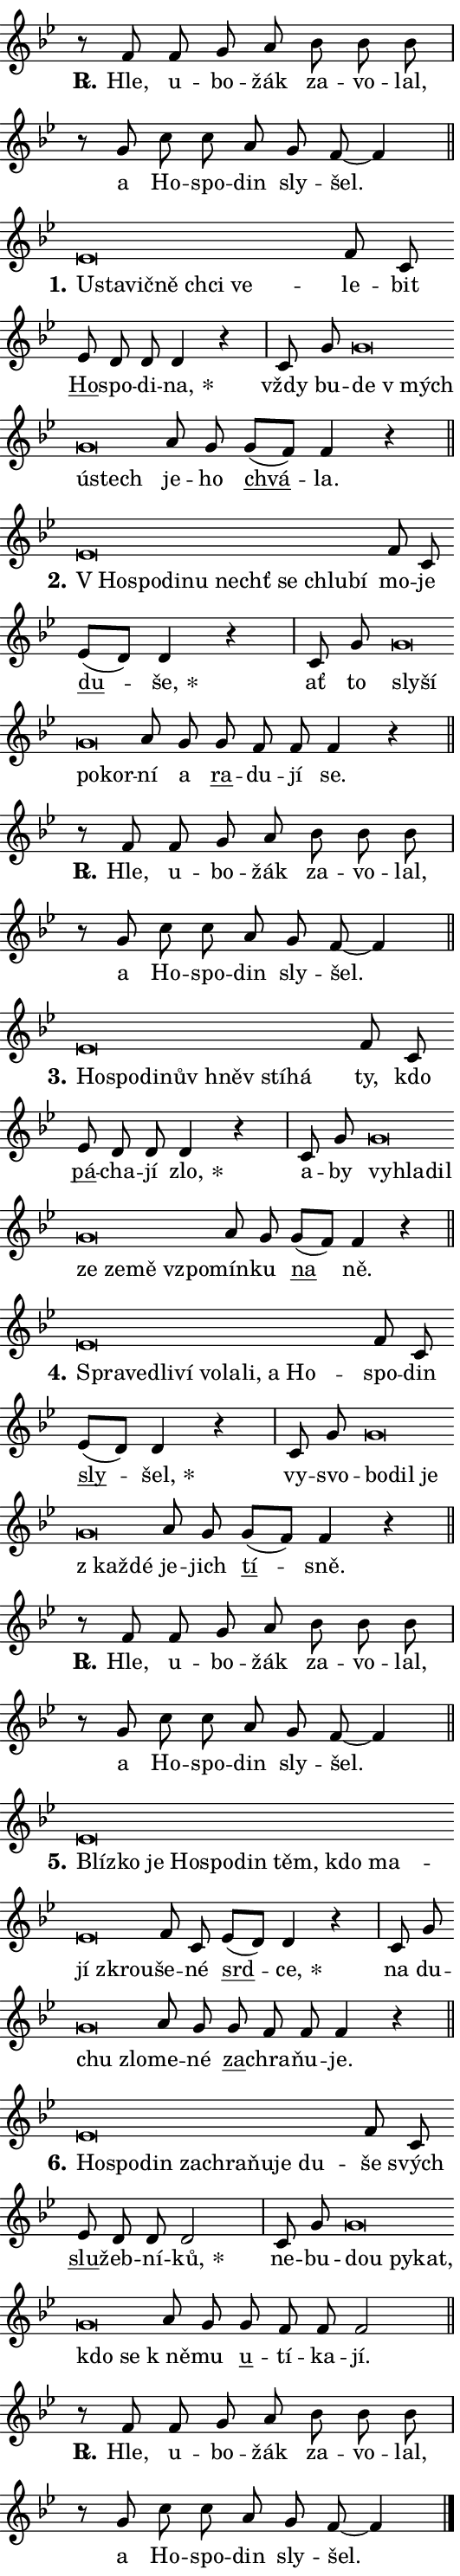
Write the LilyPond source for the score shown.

\version "2.24.0"
\header { tagline = "" }
\paper {
  indent = 0\cm
  top-margin = 0\cm
  right-margin = 0.13\cm % to fit lyric hyphens
  bottom-margin = 0\cm
  left-margin = 0\cm
  paper-width = 9\cm
  page-breaking = #ly:one-page-breaking
  system-system-spacing.basic-distance = #11
  score-system-spacing.basic-distance = #11
  ragged-last = ##f
}


%% Author: Thomas Morley
%% https://lists.gnu.org/archive/html/lilypond-user/2020-05/msg00002.html
#(define (line-position grob)
"Returns position of @var[grob} in current system:
   @code{'start}, if at first time-step
   @code{'end}, if at last time-step
   @code{'middle} otherwise
"
  (let* ((col (ly:item-get-column grob))
         (ln (ly:grob-object col 'left-neighbor))
         (rn (ly:grob-object col 'right-neighbor))
         (col-to-check-left (if (ly:grob? ln) ln col))
         (col-to-check-right (if (ly:grob? rn) rn col))
         (break-dir-left
           (and
             (ly:grob-property col-to-check-left 'non-musical #f)
             (ly:item-break-dir col-to-check-left)))
         (break-dir-right
           (and
             (ly:grob-property col-to-check-right 'non-musical #f)
             (ly:item-break-dir col-to-check-right))))
        (cond ((eqv? 1 break-dir-left) 'start)
              ((eqv? -1 break-dir-right) 'end)
              (else 'middle))))

#(define (tranparent-at-line-position vctor)
  (lambda (grob)
  "Relying on @code{line-position} select the relevant enry from @var{vctor}.
Used to determine transparency,"
    (case (line-position grob)
      ((end) (not (vector-ref vctor 0)))
      ((middle) (not (vector-ref vctor 1)))
      ((start) (not (vector-ref vctor 2))))))

noteHeadBreakVisibility =
#(define-music-function (break-visibility)(vector?)
"Makes @code{NoteHead}s transparent relying on @var{break-visibility}"
#{
  \override NoteHead.transparent =
    #(tranparent-at-line-position break-visibility)
#})

#(define delete-ledgers-for-transparent-note-heads
  (lambda (grob)
    "Reads whether a @code{NoteHead} is transparent.
If so this @code{NoteHead} is removed from @code{'note-heads} from
@var{grob}, which is supposed to be @code{LedgerLineSpanner}.
As a result ledgers are not printed for this @code{NoteHead}"
    (let* ((nhds-array (ly:grob-object grob 'note-heads))
           (nhds-list
             (if (ly:grob-array? nhds-array)
                 (ly:grob-array->list nhds-array)
                 '()))
           ;; Relies on the transparent-property being done before
           ;; Staff.LedgerLineSpanner.after-line-breaking is executed.
           ;; This is fragile ...
           (to-keep
             (remove
               (lambda (nhd)
                 (ly:grob-property nhd 'transparent #f))
               nhds-list)))
      ;; TODO find a better method to iterate over grob-arrays, similiar
      ;; to filter/remove etc for lists
      ;; For now rebuilt from scratch
      (set! (ly:grob-object grob 'note-heads)  '())
      (for-each
        (lambda (nhd)
          (ly:pointer-group-interface::add-grob grob 'note-heads nhd))
        to-keep))))

squashNotes = {
  \override NoteHead.X-extent = #'(-0.2 . 0.2)
  \override NoteHead.Y-extent = #'(-0.75 . 0)
  \override NoteHead.stencil =
    #(lambda (grob)
       (let ((pos (ly:grob-property grob 'staff-position)))
         (begin
           (if (< pos -7) (display "ERROR: Lower brevis then expected\n") (display ""))
           (if (<= pos -6) ly:text-interface::print ly:note-head::print))))
}
unSquashNotes = {
  \revert NoteHead.X-extent
  \revert NoteHead.Y-extent
  \revert NoteHead.stencil
}

hideNotes = \noteHeadBreakVisibility #begin-of-line-visible
unHideNotes = \noteHeadBreakVisibility #all-visible

% work-around for resetting accidentals
% https://lilypond.org/doc/v2.23/Documentation/notation/displaying-rhythms#unmetered-music
cadenzaMeasure = {
  \cadenzaOff
  \partial 1024 s1024
  \cadenzaOn
}

#(define-markup-command (accent layout props text) (markup?)
  "Underline accented syllable"
  (interpret-markup layout props
    #{\markup \override #'(offset . 4.3) \underline { #text }#}))

responsum = \markup \concat {
  "R" \hspace #-1.05 \path #0.1 #'((moveto 0 0.07) (lineto 0.9 0.8)) \hspace #0.05 "."
}

spaceSize = #0.6828661417322834 % exact space size for TeX Gyre Schola

\layout {
  \context {
    \Staff
    \remove "Time_signature_engraver"
    \override LedgerLineSpanner.after-line-breaking = #delete-ledgers-for-transparent-note-heads
  }
  \context {
    \Lyrics {
      \override LyricSpace.minimum-distance = \spaceSize
      \override LyricText.font-name = #"TeX Gyre Schola"
      \override LyricText.font-size = 1
      \override StanzaNumber.font-name = #"TeX Gyre Schola Bold"
      \override StanzaNumber.font-size = 1
    }
  }
  \context {
    \Score 
    \override NoteHead.text =
      #(lambda (grob) 
        (let ((pos (ly:grob-property grob 'staff-position)))
          #{\markup {
            \combine
              \halign #-0.55 \raise #(if (= pos -6) 0 0.5) \override #'(thickness . 2) \draw-line #'(3.2 . 0)
              \musicglyph "noteheads.sM1"
          }#}))
  }
}

% magnetic-lyrics.ily
%
%   written by
%     Jean Abou Samra <jean@abou-samra.fr>
%     Werner Lemberg <wl@gnu.org>
%
%   adapted by
%     Jiri Hon <jiri.hon@gmail.com>
%
% Version 2022-Apr-15

% https://www.mail-archive.com/lilypond-user@gnu.org/msg149350.html

#(define (Left_hyphen_pointer_engraver context)
   "Collect syllable-hyphen-syllable occurrences in lyrics and store
them in properties.  This engraver only looks to the left.  For
example, if the lyrics input is @code{foo -- bar}, it does the
following.

@itemize @bullet
@item
Set the @code{text} property of the @code{LyricHyphen} grob between
@q{foo} and @q{bar} to @code{foo}.

@item
Set the @code{left-hyphen} property of the @code{LyricText} grob with
text @q{foo} to the @code{LyricHyphen} grob between @q{foo} and
@q{bar}.
@end itemize

Use this auxiliary engraver in combination with the
@code{lyric-@/text::@/apply-@/magnetic-@/offset!} hook."
   (let ((hyphen #f)
         (text #f))
     (make-engraver
      (acknowledgers
       ((lyric-syllable-interface engraver grob source-engraver)
        (set! text grob)))
      (end-acknowledgers
       ((lyric-hyphen-interface engraver grob source-engraver)
        ;(when (not (grob::has-interface grob 'lyric-space-interface))
          (set! hyphen grob)));)
      ((stop-translation-timestep engraver)
       (when (and text hyphen)
         (ly:grob-set-object! text 'left-hyphen hyphen))
       (set! text #f)
       (set! hyphen #f)))))

#(define (lyric-text::apply-magnetic-offset! grob)
   "If the space between two syllables is less than the value in
property @code{LyricText@/.details@/.squash-threshold}, move the right
syllable to the left so that it gets concatenated with the left
syllable.

Use this function as a hook for
@code{LyricText@/.after-@/line-@/breaking} if the
@code{Left_@/hyphen_@/pointer_@/engraver} is active."
   (let ((hyphen (ly:grob-object grob 'left-hyphen #f)))
     (when hyphen
       (let ((left-text (ly:spanner-bound hyphen LEFT)))
         (when (grob::has-interface left-text 'lyric-syllable-interface)
           (let* ((common (ly:grob-common-refpoint grob left-text X))
                  (this-x-ext (ly:grob-extent grob common X))
                  (left-x-ext
                   (begin
                     ;; Trigger magnetism for left-text.
                     (ly:grob-property left-text 'after-line-breaking)
                     (ly:grob-extent left-text common X)))
                  ;; `delta` is the gap width between two syllables.
                  (delta (- (interval-start this-x-ext)
                            (interval-end left-x-ext)))
                  (details (ly:grob-property grob 'details))
                  (threshold (assoc-get 'squash-threshold details 0.2)))
             (when (< delta threshold)
               (let* (;; We have to manipulate the input text so that
                      ;; ligatures crossing syllable boundaries are not
                      ;; disabled.  For languages based on the Latin
                      ;; script this is essentially a beautification.
                      ;; However, for non-Western scripts it can be a
                      ;; necessity.
                      (lt (ly:grob-property left-text 'text))
                      (rt (ly:grob-property grob 'text))
                      (is-space (grob::has-interface hyphen 'lyric-space-interface))
                      (space (if is-space " " ""))
                      (extra-delta (if is-space spaceSize 0))
                      ;; Append new syllable.
                      (ltrt-space (if (and (string? lt) (string? rt))
                                (string-append lt space rt)
                                (make-concat-markup (list lt space rt))))
                      ;; Right-align `ltrt` to the right side.
                      (ltrt-space-markup (grob-interpret-markup
                               grob
                               (make-translate-markup
                                (cons (interval-length this-x-ext) 0)
                                (make-right-align-markup ltrt-space)))))
                 (begin
                   ;; Don't print `left-text`.
                   (ly:grob-set-property! left-text 'stencil #f)
                   ;; Set text and stencil (which holds all collected
                   ;; syllables so far) and shift it to the left.
                   (ly:grob-set-property! grob 'text ltrt-space)
                   (ly:grob-set-property! grob 'stencil ltrt-space-markup)
                   (ly:grob-translate-axis! grob (- (- delta extra-delta)) X))))))))))


#(define (lyric-hyphen::displace-bounds-first grob)
   ;; Make very sure this callback isn't triggered too early.
   (let ((left (ly:spanner-bound grob LEFT))
         (right (ly:spanner-bound grob RIGHT)))
     (ly:grob-property left 'after-line-breaking)
     (ly:grob-property right 'after-line-breaking)
     (ly:lyric-hyphen::print grob)))

squashThreshold = #0.4

\layout {
  \context {
    \Lyrics
    \consists #Left_hyphen_pointer_engraver
    \override LyricText.after-line-breaking =
      #lyric-text::apply-magnetic-offset!
    \override LyricHyphen.stencil = #lyric-hyphen::displace-bounds-first
    \override LyricText.details.squash-threshold = \squashThreshold
    \override LyricHyphen.minimum-distance = 0
    \override LyricHyphen.minimum-length = \squashThreshold
  }
}

squashText = \override LyricText.details.squash-threshold = 9999
unSquashText = \override LyricText.details.squash-threshold = \squashThreshold

leftText = \override LyricText.self-alignment-X = #LEFT
unLeftText = \revert LyricText.self-alignment-X

starOffset = #(lambda (grob) 
                (let ((x_offset (ly:self-alignment-interface::aligned-on-x-parent grob)))
                  (if (= x_offset 0) 0 (+ x_offset 1.2))))

star = #(define-music-function (syllable)(string?)
"Append star separator at the end of a syllable"
#{
  \once \override LyricText.X-offset = #starOffset
  \lyricmode { \markup {
    #syllable
    \override #'((font-name . "TeX Gyre Schola Bold")) \hspace #0.2 \lower #0.65 \larger "*"
  } }
#})

starAccent = #(define-music-function (syllable)(string?)
"Append star separator at the end of a syllable and make accent"
#{
  \once \override LyricText.X-offset = #starOffset
  \lyricmode { \markup {
    \accent #syllable
    \override #'((font-name . "TeX Gyre Schola Bold")) \hspace #0.2 \lower #0.65 \larger "*"
  } }
#})

breath = #(define-music-function (syllable)(string?)
"Append breathing indicator at the end of a syllable"
#{
  \lyricmode { \markup { #syllable "+" } }
#})

optionalBreath = #(define-music-function (syllable)(string?)
"Append optional breathing indicator at the end of a syllable"
#{
  \lyricmode { \markup { #syllable "(+)" } }
#})


\score {
    <<
        \new Voice = "melody" { \cadenzaOn \key bes \major \relative { r8 f' f g a bes bes bes \cadenzaMeasure \bar "|" r g c c a g f~ f4 \cadenzaMeasure \bar "||" \break } }
        \new Lyrics \lyricsto "melody" { \lyricmode { \set stanza = \responsum
Hle, u -- bo -- žák za -- vo -- lal, a Ho -- spo -- din sly -- šel. } }
    >>
    \layout {}
}

\score {
    <<
        \new Voice = "melody" { \cadenzaOn \key bes \major \relative { \squashNotes es'\breve*1/16 \hideNotes \breve*1/16 \bar "" \breve*1/16 \bar "" \breve*1/16 \bar "" \breve*1/16 \breve*1/16 \bar "" \unHideNotes \unSquashNotes f8 c \bar "" es d d d4 r \cadenzaMeasure \bar "|" c8 g' \bar "" \squashNotes g\breve*1/16 \hideNotes \breve*1/16 \bar "" \breve*1/16 \breve*1/16 \bar "" \unHideNotes \unSquashNotes a8 g \bar "" g[( f)] f4 r \cadenzaMeasure \bar "||" \break } }
        \new Lyrics \lyricsto "melody" { \lyricmode { \set stanza = "1."
\leftText U -- \squashText sta -- vič -- ně chci ve -- \unLeftText \unSquashText le -- bit \markup \accent Ho -- spo -- di -- \star na, vždy bu -- \leftText de \squashText "v mých" ú -- stech \unLeftText \unSquashText je -- ho \markup \accent chvá -- la. } }
    >>
    \layout {}
}

\score {
    <<
        \new Voice = "melody" { \cadenzaOn \key bes \major \relative { \squashNotes es'\breve*1/16 \hideNotes \breve*1/16 \bar "" \breve*1/16 \bar "" \breve*1/16 \bar "" \breve*1/16 \bar "" \breve*1/16 \bar "" \breve*1/16 \breve*1/16 \bar "" \unHideNotes \unSquashNotes f8 c \bar "" es[( d)] d4 r \cadenzaMeasure \bar "|" c8 g' \bar "" \squashNotes g\breve*1/16 \hideNotes \breve*1/16 \bar "" \breve*1/16 \breve*1/16 \bar "" \unHideNotes \unSquashNotes a8 g \bar "" g f f f4 r \cadenzaMeasure \bar "||" \break } }
        \new Lyrics \lyricsto "melody" { \lyricmode { \set stanza = "2."
\leftText "V Ho" -- \squashText spo -- di -- nu nechť se chlu -- bí \unLeftText \unSquashText mo -- je \markup \accent du -- \star še, ať to \leftText sly -- \squashText ší po -- kor -- \unLeftText \unSquashText ní a \markup \accent ra -- du -- jí se. } }
    >>
    \layout {}
}

\score {
    <<
        \new Voice = "melody" { \cadenzaOn \key bes \major \relative { r8 f' f g a bes bes bes \cadenzaMeasure \bar "|" r g c c a g f~ f4 \cadenzaMeasure \bar "||" \break } }
        \new Lyrics \lyricsto "melody" { \lyricmode { \set stanza = \responsum
Hle, u -- bo -- žák za -- vo -- lal, a Ho -- spo -- din sly -- šel. } }
    >>
    \layout {}
}

\score {
    <<
        \new Voice = "melody" { \cadenzaOn \key bes \major \relative { \squashNotes es'\breve*1/16 \hideNotes \breve*1/16 \bar "" \breve*1/16 \bar "" \breve*1/16 \bar "" \breve*1/16 \bar "" \breve*1/16 \breve*1/16 \bar "" \unHideNotes \unSquashNotes f8 c \bar "" es d d d4 r \cadenzaMeasure \bar "|" c8 g' \bar "" \squashNotes g\breve*1/16 \hideNotes \breve*1/16 \bar "" \breve*1/16 \bar "" \breve*1/16 \bar "" \breve*1/16 \bar "" \breve*1/16 \breve*1/16 \bar "" \unHideNotes \unSquashNotes a8 g \bar "" g[( f)] f4 r \cadenzaMeasure \bar "||" \break } }
        \new Lyrics \lyricsto "melody" { \lyricmode { \set stanza = "3."
\leftText Ho -- \squashText spo -- di -- nův hněv stí -- há \unLeftText \unSquashText ty, kdo \markup \accent pá -- cha -- jí \star zlo, a -- by \leftText vy -- \squashText hla -- dil ze ze -- mě vzpo -- \unLeftText \unSquashText mín -- ku \markup \accent na ně. } }
    >>
    \layout {}
}

\score {
    <<
        \new Voice = "melody" { \cadenzaOn \key bes \major \relative { \squashNotes es'\breve*1/16 \hideNotes \breve*1/16 \bar "" \breve*1/16 \bar "" \breve*1/16 \bar "" \breve*1/16 \bar "" \breve*1/16 \bar "" \breve*1/16 \bar "" \breve*1/16 \breve*1/16 \bar "" \unHideNotes \unSquashNotes f8 c \bar "" es[( d)] d4 r \cadenzaMeasure \bar "|" c8 g' \bar "" \squashNotes g\breve*1/16 \hideNotes \breve*1/16 \bar "" \breve*1/16 \bar "" \breve*1/16 \breve*1/16 \bar "" \unHideNotes \unSquashNotes a8 g \bar "" g[( f)] f4 r \cadenzaMeasure \bar "||" \break } }
        \new Lyrics \lyricsto "melody" { \lyricmode { \set stanza = "4."
\leftText Spra -- \squashText ve -- dli -- ví vo -- la -- li, a Ho -- \unLeftText \unSquashText spo -- din \markup \accent sly -- \star šel, vy -- svo -- \leftText bo -- \squashText dil je "z kaž" -- dé \unLeftText \unSquashText je -- jich \markup \accent tí -- sně. } }
    >>
    \layout {}
}

\score {
    <<
        \new Voice = "melody" { \cadenzaOn \key bes \major \relative { r8 f' f g a bes bes bes \cadenzaMeasure \bar "|" r g c c a g f~ f4 \cadenzaMeasure \bar "||" \break } }
        \new Lyrics \lyricsto "melody" { \lyricmode { \set stanza = \responsum
Hle, u -- bo -- žák za -- vo -- lal, a Ho -- spo -- din sly -- šel. } }
    >>
    \layout {}
}

\score {
    <<
        \new Voice = "melody" { \cadenzaOn \key bes \major \relative { \squashNotes es'\breve*1/16 \hideNotes \breve*1/16 \bar "" \breve*1/16 \bar "" \breve*1/16 \bar "" \breve*1/16 \bar "" \breve*1/16 \bar "" \breve*1/16 \bar "" \breve*1/16 \bar "" \breve*1/16 \bar "" \breve*1/16 \breve*1/16 \bar "" \unHideNotes \unSquashNotes f8 c \bar "" es[( d)] d4 r \cadenzaMeasure \bar "|" c8 g' \bar "" \squashNotes g\breve*1/16 \hideNotes \breve*1/16 \bar "" \unHideNotes \unSquashNotes a8 g \bar "" g f f f4 r \cadenzaMeasure \bar "||" \break } }
        \new Lyrics \lyricsto "melody" { \lyricmode { \set stanza = "5."
\leftText Blíz -- \squashText ko je Ho -- spo -- din těm, kdo ma -- jí zkrou -- \unLeftText \unSquashText še -- né \markup \accent srd -- \star ce, na du -- \leftText chu \squashText zlo -- \unLeftText \unSquashText me -- né \markup \accent za -- chra -- ňu -- je. } }
    >>
    \layout {}
}

\score {
    <<
        \new Voice = "melody" { \cadenzaOn \key bes \major \relative { \squashNotes es'\breve*1/16 \hideNotes \breve*1/16 \bar "" \breve*1/16 \bar "" \breve*1/16 \bar "" \breve*1/16 \bar "" \breve*1/16 \bar "" \breve*1/16 \breve*1/16 \bar "" \unHideNotes \unSquashNotes f8 c \bar "" es d d d2 \cadenzaMeasure \bar "|" c8 g' \bar "" \squashNotes g\breve*1/16 \hideNotes \breve*1/16 \bar "" \breve*1/16 \bar "" \breve*1/16 \breve*1/16 \bar "" \unHideNotes \unSquashNotes a8 g \bar "" g f f f2 \cadenzaMeasure \bar "||" \break } }
        \new Lyrics \lyricsto "melody" { \lyricmode { \set stanza = "6."
\leftText Ho -- \squashText spo -- din za -- chra -- ňu -- je du -- \unLeftText \unSquashText še svých \markup \accent slu -- žeb -- ní -- \star ků, ne -- bu -- \leftText dou \squashText py -- kat, kdo se \unLeftText \unSquashText "k ně" -- mu \markup \accent u -- tí -- ka -- jí. } }
    >>
    \layout {}
}

\score {
    <<
        \new Voice = "melody" { \cadenzaOn \key bes \major \relative { r8 f' f g a bes bes bes \cadenzaMeasure \bar "|" r g c c a g f~ f4 \cadenzaMeasure \bar "||" \break } \bar "|." }
        \new Lyrics \lyricsto "melody" { \lyricmode { \set stanza = \responsum
Hle, u -- bo -- žák za -- vo -- lal, a Ho -- spo -- din sly -- šel. } }
    >>
    \layout {}
}
